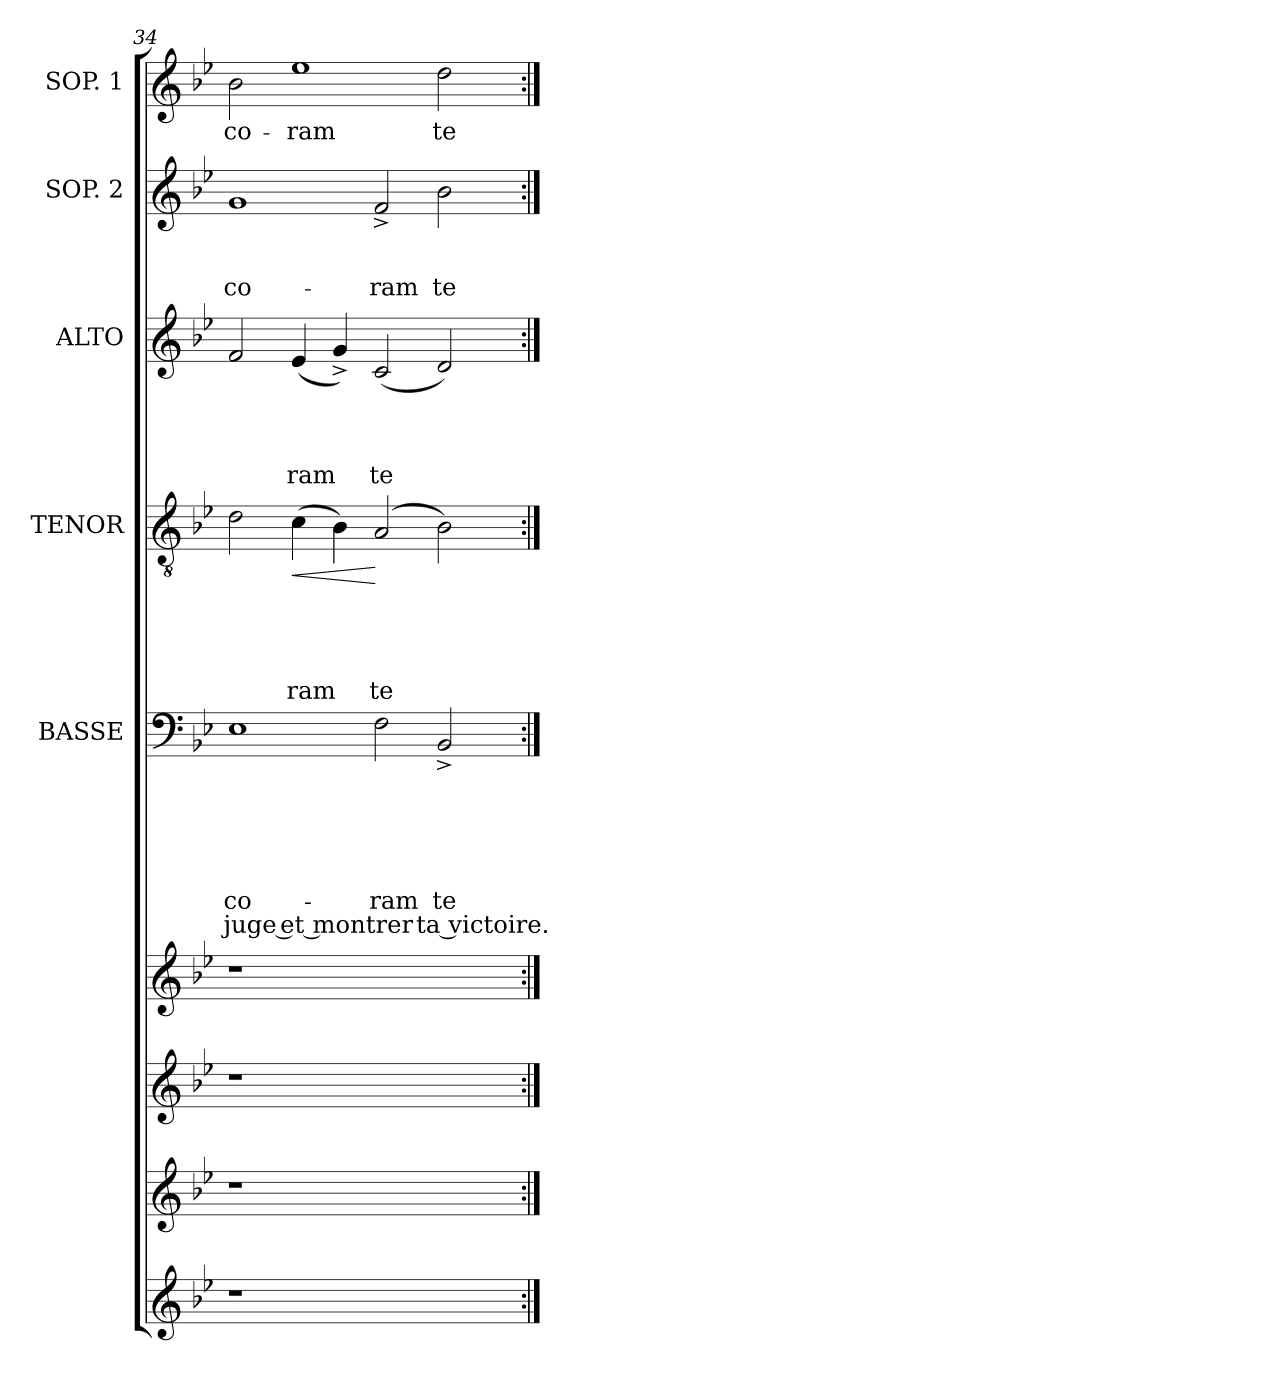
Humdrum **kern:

**kern	**kern	**kern	**kern	**kern	**text	**text	**text	**text	**text	**text	**text	**kern	**text	**text	**text	**text	**text	**dynam	**kern	**text	**text	**text	**text	**kern	**text	**text	**text	**kern	**text
*part9	*part8	*part7	*part6	*part5	*part5	*part5	*part5	*part5	*part5	*part5	*part5	*part4	*part4	*part4	*part4	*part4	*part4	*part4	*part3	*part3	*part3	*part3	*part3	*part2	*part2	*part2	*part2	*part1	*part1
*staff9	*staff8	*staff7	*staff6	*staff5	*staff5	*staff5	*staff5	*staff5	*staff5	*staff5	*staff5	*staff4	*staff4	*staff4	*staff4	*staff4	*staff4	*staff4	*staff3	*staff3	*staff3	*staff3	*staff3	*staff2	*staff2	*staff2	*staff2	*staff1	*staff1
*	*	*	*	*I"BASSE	*	*	*	*	*	*	*	*I"TENOR	*	*	*	*	*	*	*I"ALTO	*	*	*	*	*I"SOP. 2	*	*	*	*I"SOP. 1	*
*	*	*	*	*I'BAS.	*	*	*	*	*	*	*	*I'TEN.	*	*	*	*	*	*	*I'ALT.	*	*	*	*	*I'SOP. 2	*	*	*	*I'SOP. 1	*
*clefG2	*clefG2	*clefG2	*clefG2	*clefF4	*	*	*	*	*	*	*	*clefGv2	*	*	*	*	*	*	*clefG2	*	*	*	*	*clefG2	*	*	*	*clefG2	*
*k[b-e-]	*k[b-e-]	*k[b-e-]	*k[b-e-]	*k[b-e-]	*	*	*	*	*	*	*	*k[b-e-]	*	*	*	*	*	*	*k[b-e-]	*	*	*	*	*k[b-e-]	*	*	*	*k[b-e-]	*
*B-:	*B-:	*B-:	*B-:	*B-:	*	*	*	*	*	*	*	*B-:	*	*	*	*	*	*	*B-:	*	*	*	*	*B-:	*	*	*	*B-:	*
=34	=34	=34	=34	=34	=34	=34	=34	=34	=34	=34	=34	=34	=34	=34	=34	=34	=34	=34	=34	=34	=34	=34	=34	=34	=34	=34	=34	=34	=34
!	!	!	!	!	!	!	!	!	!	!LO:LY:b	!LO:LY:b	!	!	!	!	!	!	!	!	!	!	!	!	!	!	!	!LO:LY:b	!	!LO:LY:b
1r	1r	1r	1r	1E-	.	.	.	.	.	co-	juge et montrer	2d\	.	.	.	.	.	.	2f/	.	.	.	.	1g	.	.	co-	2b-\	co-
!	!	!	!	!	!	!	!	!	!	!	!	!	!	!	!	!	!LO:LY:b	!LO:HP:b	!	!	!	!	!LO:LY:b	!	!	!	!	!	!LO:LY:b
.	.	.	.	.	.	.	.	.	.	.	.	(>4c\	.	.	.	.	-ram	<	(<4e-/	.	.	.	-ram	.	.	.	.	1ee-	-ram
.	.	.	.	.	.	.	.	.	.	.	.	4B-\)	.	.	.	.	.	.	4g^</)	.	.	.	.	.	.	.	.	.	.
!	!	!	!	!	!	!	!	!	!	!LO:LY:b	!	!	!	!	!	!	!LO:LY:b	!	!	!	!	!	!LO:LY:b	!	!	!	!LO:LY:b	!	!
1ryy	1ryy	1ryy	1ryy	2F\	.	.	.	.	.	-ram	.	(2A/	.	.	.	.	te	[	(<2c/	.	.	.	te	2f^</	.	.	-ram	.	.
!	!	!	!	!	!	!	!	!	!	!LO:LY:b	!LO:LY:b	!	!	!	!	!	!	!	!	!	!	!	!	!	!	!	!LO:LY:b	!	!LO:LY:b
.	.	.	.	2BB-^</	.	.	.	.	.	te	ta victoire.	2B-\)	.	.	.	.	.	.	2d/)	.	.	.	.	2b-\	.	.	te	2dd\	te
=:|!	=:|!	=:|!	=:|!	=:|!	=:|!	=:|!	=:|!	=:|!	=:|!	=:|!	=:|!	=:|!	=:|!	=:|!	=:|!	=:|!	=:|!	=:|!	=:|!	=:|!	=:|!	=:|!	=:|!	=:|!	=:|!	=:|!	=:|!	=:|!	=:|!
*-	*-	*-	*-	*-	*-	*-	*-	*-	*-	*-	*-	*-	*-	*-	*-	*-	*-	*-	*-	*-	*-	*-	*-	*-	*-	*-	*-	*-	*-
